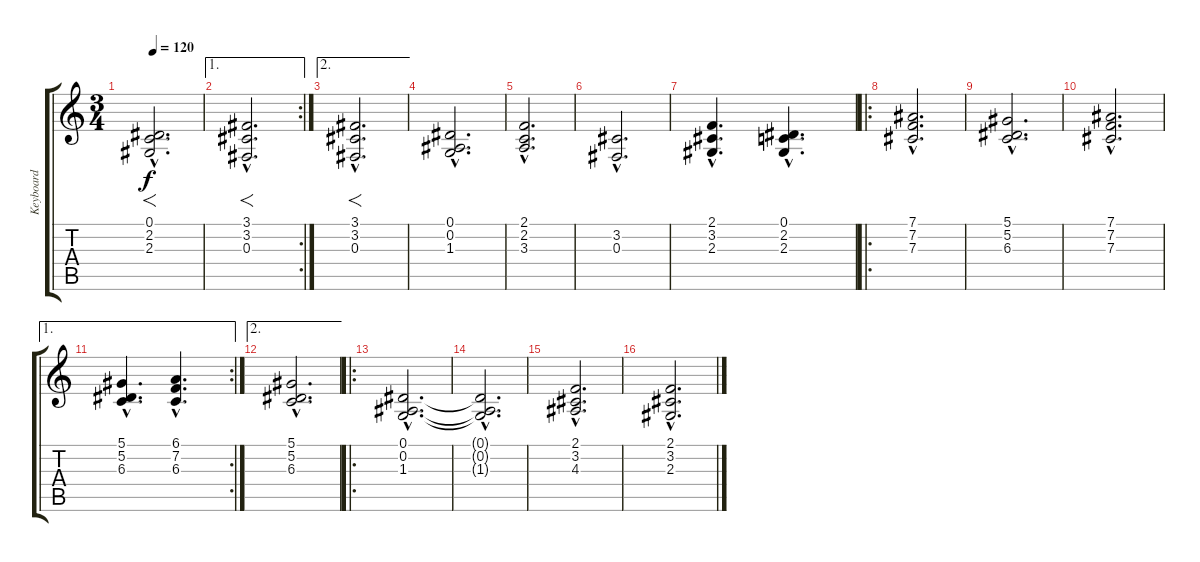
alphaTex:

\track ("Keyboard" "Keyboard") {instrument stringensemble1}
\staff {score tabs}
\tuning (Eb4 Bb3 Gb3 Db3 Ab2 Eb2) {hide}
\ts (3 4)
\tempo 120
\clef g2
\ks c
(0.1{hac} 2.2{hac} 2.3{hac}).2{f d dy f} |
\ae 1
\rc 2
(3.1{hac} 3.2{hac} 0.3{hac}).2{f d} |
\ae 2
(3.1{hac} 3.2{hac} 0.3{hac}).2{f d} |
(0.1{hac} 0.2{hac} 1.3{hac}).2{d} |
(2.1{hac} 2.2{hac} 3.3{hac}).2{d} |
(3.2{hac} 0.3{hac}).2{d} |
(2.1{hac} 3.2{hac} 2.3{hac}).4{d} (0.1{hac} 2.2{hac} 2.3{hac}).4{d} |
\ro
(7.1{hac} 7.2{hac} 7.3{hac}).2{d} |
(5.1{hac} 5.2{hac} 6.3{hac}).2{d} |
(7.1{hac} 7.2{hac} 7.3{hac}).2{d} |
\ae 1
\rc 2
(5.1{hac} 5.2{hac} 6.3{hac}).4{d} (6.1{hac} 7.2{hac} 6.3{hac}).4{d} |
\ae 2
(5.1{hac} 5.2{hac} 6.3{hac}).2{d} |
\ro
(0.1{hac} 0.2{hac} 1.3{hac}).2{d} |
(0.1{hac t} 0.2{hac t} 1.3{hac t}).2{d} |
(2.1{hac} 3.2{hac} 4.3{hac}).2{d} |
(2.1{hac} 3.2{hac} 2.3{hac}).2{d}
